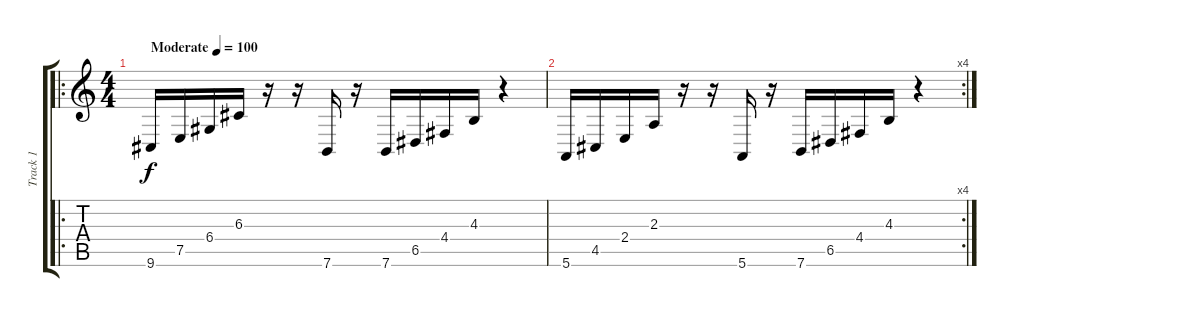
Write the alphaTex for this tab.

\track ("Track 1" "Track 1") {instrument reedorgan}
\staff {score tabs}
\tuning (E4 B3 G3 D3 A2 E2) {hide}
\ro
\ts (4 4)
\tempo (100 "Moderate")
\clef g2
\ks c
9.6.16{dy f instrument reedorgan} 7.5.16 6.4.16 6.3.16 r.16 r.16 7.6.16 r.16 7.6.16 6.5.16 4.4.16 4.3.16 r.4 |
\rc 4
5.6.16 4.5.16 2.4.16 2.3.16 r.16 r.16 5.6.16 r.16 7.6.16 6.5.16 4.4.16 4.3.16 r.4
